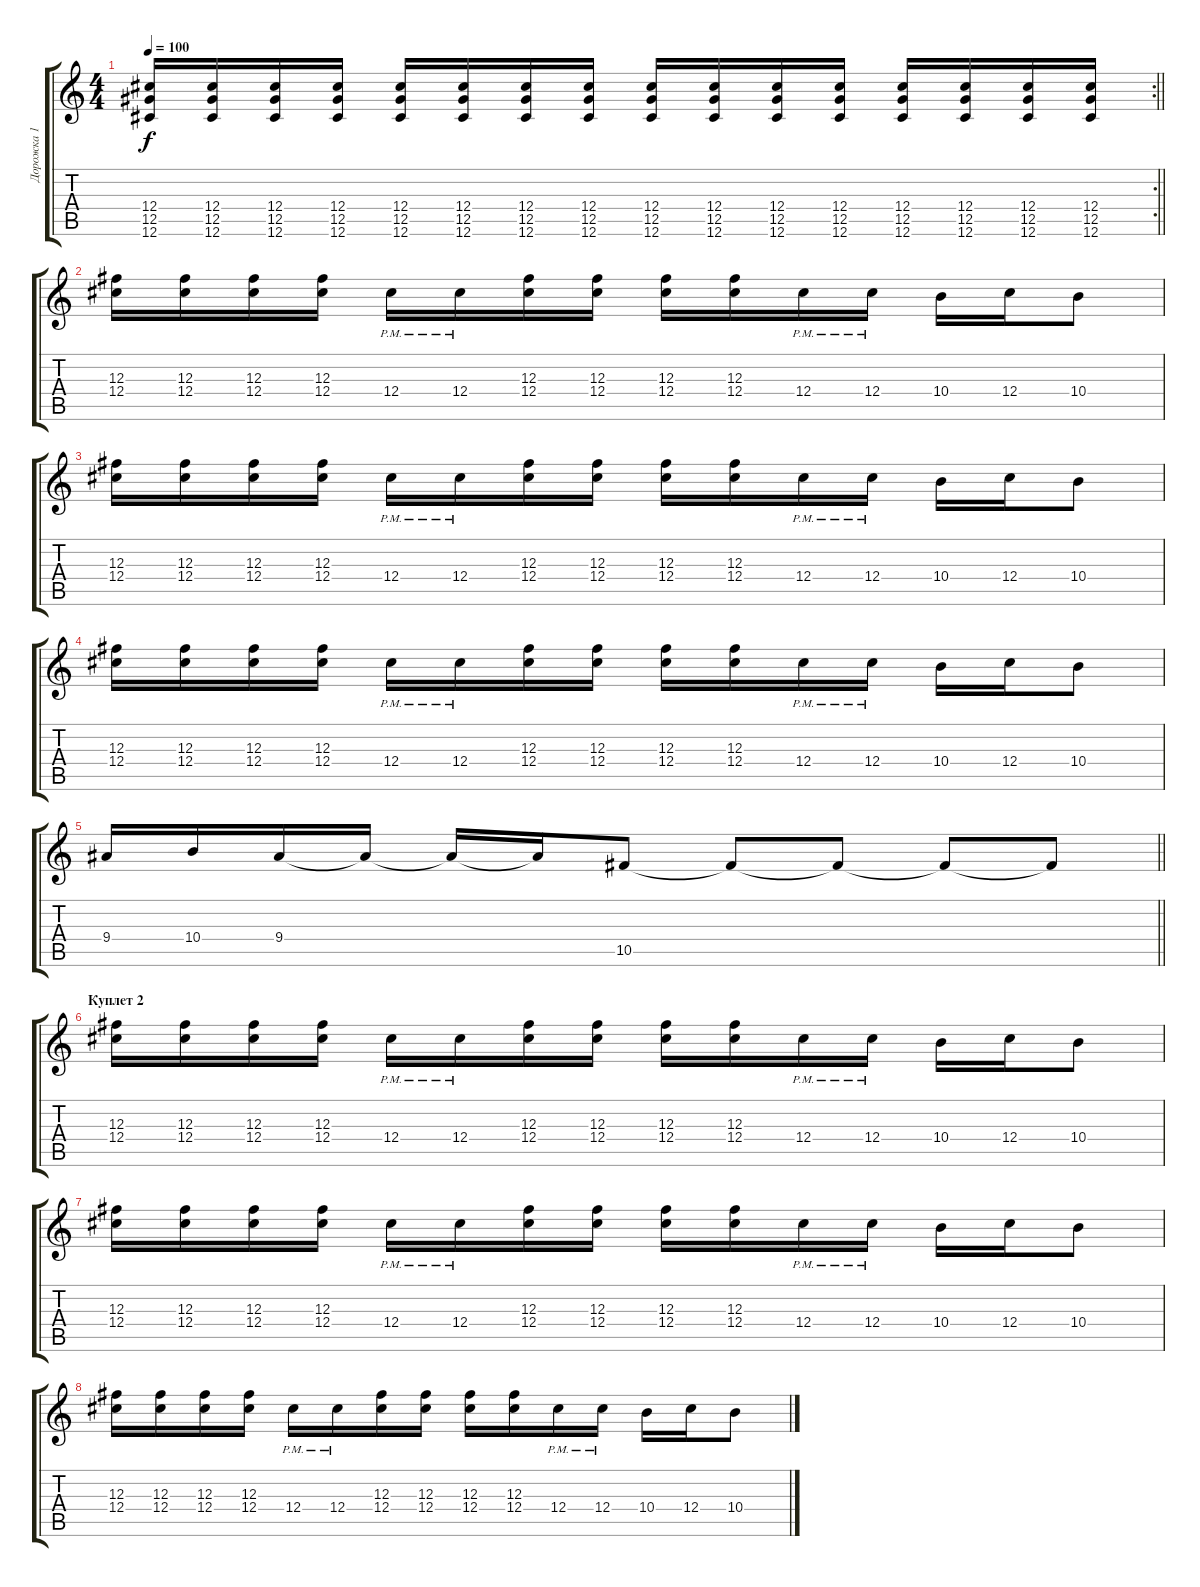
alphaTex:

\track ("Дорожка 1" "Дорожка 1") {instrument distortionguitar}
\staff {score tabs}
\tuning (Eb4 Bb3 Gb3 Db3 Ab2 Db2) {hide}
\rc 2
\ts (4 4)
\tempo 100
\clef g2
\barLineRight lightlight
\ks c
(12.4 12.5 12.6).16{dy f} (12.4 12.5 12.6).16 (12.4 12.5 12.6).16 (12.4 12.5 12.6).16 (12.4 12.5 12.6).16 (12.4 12.5 12.6).16 (12.4 12.5 12.6).16 (12.4 12.5 12.6).16 (12.4 12.5 12.6).16 (12.4 12.5 12.6).16 (12.4 12.5 12.6).16 (12.4 12.5 12.6).16 (12.4 12.5 12.6).16 (12.4 12.5 12.6).16 (12.4 12.5 12.6).16 (12.4 12.5 12.6).16 |
(12.3 12.4).16 (12.3 12.4).16 (12.3 12.4).16 (12.3 12.4).16 12.4{pm}.16 12.4{pm}.16 (12.3 12.4).16 (12.3 12.4).16 (12.3 12.4).16 (12.3 12.4).16 12.4{pm}.16 12.4{pm}.16 10.4.16 12.4.16 10.4.8 |
(12.3 12.4).16 (12.3 12.4).16 (12.3 12.4).16 (12.3 12.4).16 12.4{pm}.16 12.4{pm}.16 (12.3 12.4).16 (12.3 12.4).16 (12.3 12.4).16 (12.3 12.4).16 12.4{pm}.16 12.4{pm}.16 10.4.16 12.4.16 10.4.8 |
(12.3 12.4).16 (12.3 12.4).16 (12.3 12.4).16 (12.3 12.4).16 12.4{pm}.16 12.4{pm}.16 (12.3 12.4).16 (12.3 12.4).16 (12.3 12.4).16 (12.3 12.4).16 12.4{pm}.16 12.4{pm}.16 10.4.16 12.4.16 10.4.8 |
\barLineRight lightlight
9.4.16 10.4.16 9.4.16 9.4{t}.16 9.4{t}.16 9.4{t}.16 10.5.8 10.5{t}.8 10.5{t}.8 10.5{t}.8 10.5{t}.8 |
\section ("" "Куплет 2")
(12.3 12.4).16 (12.3 12.4).16 (12.3 12.4).16 (12.3 12.4).16 12.4{pm}.16 12.4{pm}.16 (12.3 12.4).16 (12.3 12.4).16 (12.3 12.4).16 (12.3 12.4).16 12.4{pm}.16 12.4{pm}.16 10.4.16 12.4.16 10.4.8 |
(12.3 12.4).16 (12.3 12.4).16 (12.3 12.4).16 (12.3 12.4).16 12.4{pm}.16 12.4{pm}.16 (12.3 12.4).16 (12.3 12.4).16 (12.3 12.4).16 (12.3 12.4).16 12.4{pm}.16 12.4{pm}.16 10.4.16 12.4.16 10.4.8 |
(12.3 12.4).16 (12.3 12.4).16 (12.3 12.4).16 (12.3 12.4).16 12.4{pm}.16 12.4{pm}.16 (12.3 12.4).16 (12.3 12.4).16 (12.3 12.4).16 (12.3 12.4).16 12.4{pm}.16 12.4{pm}.16 10.4.16 12.4.16 10.4.8
